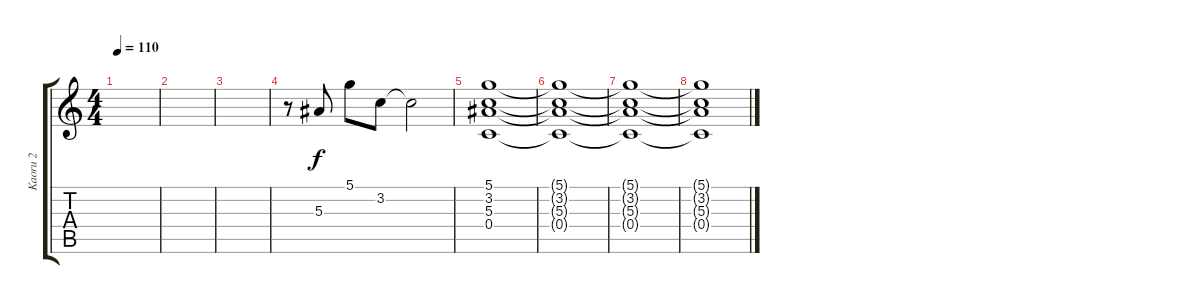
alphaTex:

\track ("Kaoru 2" "Kaoru 2") {instrument distortionguitar}
\staff {score tabs}
\tuning (D4 A3 F3 C3 G2 D2) {hide}
\ts (4 4)
\tempo 110
\clef g2
\ks c
|
|
|
r.8 5.3.8 5.1.8 3.2.8 3.2{t}.2 |
(5.1 3.2 5.3 0.4).1{volume 0} |
(5.1{t} 3.2{t} 5.3{t} 0.4{t}).1 |
(5.1{t} 3.2{t} 5.3{t} 0.4{t}).1 |
(5.1{t} 3.2{t} 5.3{t} 0.4{t}).1
